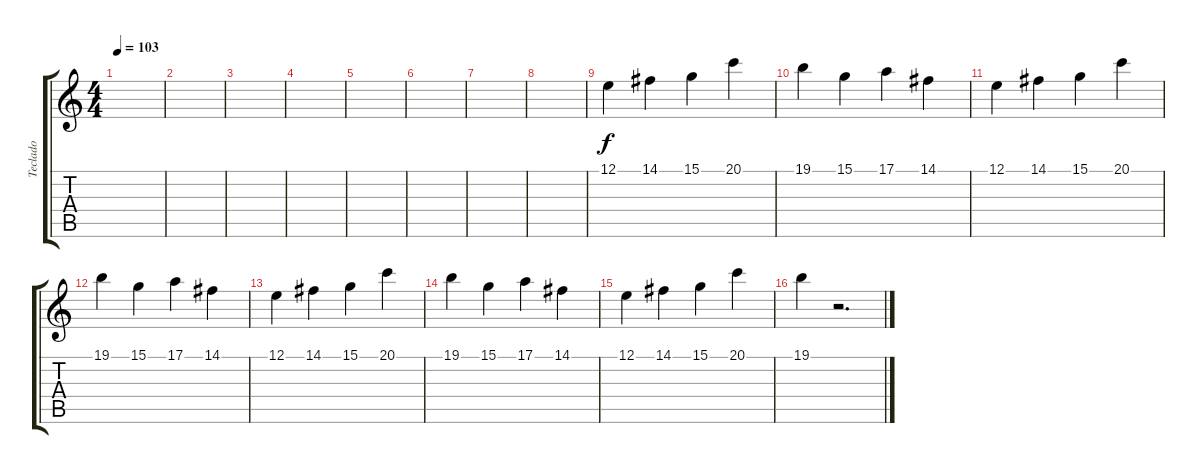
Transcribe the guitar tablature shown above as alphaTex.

\track ("Teclado" "Teclado") {instrument electricgrandpiano}
\staff {score tabs}
\tuning (E4 B3 G3 D3 A2 E2) {hide}
\ts (4 4)
\tempo 103
\clef g2
\ks c
|
|
|
|
|
|
|
|
12.1.4 14.1.4 15.1.4 20.1.4 |
19.1.4 15.1.4 17.1.4 14.1.4 |
12.1.4 14.1.4 15.1.4 20.1.4 |
19.1.4 15.1.4 17.1.4 14.1.4 |
12.1.4 14.1.4 15.1.4 20.1.4 |
19.1.4 15.1.4 17.1.4 14.1.4 |
12.1.4 14.1.4 15.1.4 20.1.4 |
19.1.4 r.2{d}
